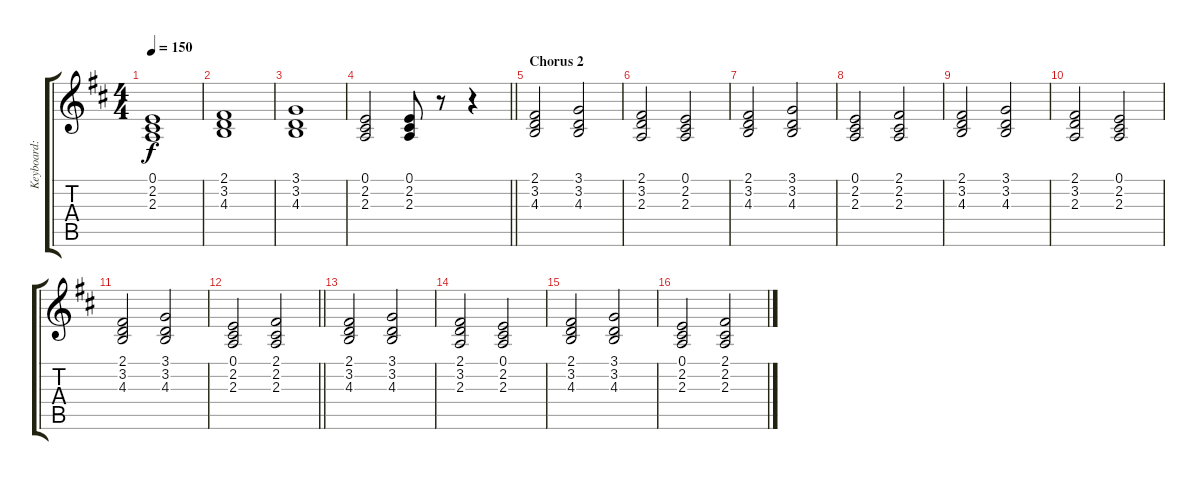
\track ("Keyboard: Tommie Johansson" "Keyboard: ") {instrument stringensemble1}
\staff {score tabs}
\tuning (E4 B3 G3 D3 A2 E2) {hide}
\ts (4 4)
\tempo 150
\clef g2
\ks d
(0.1 2.2 2.3).1{dy f} |
(2.1 3.2 4.3).1 |
(3.1 3.2 4.3).1 |
\barLineRight lightlight
(0.1 2.2 2.3).2 (0.1 2.2 2.3).8 r.8 r.4 |
\section ("" "Chorus 2")
(2.1 3.2 4.3).2 (3.1 3.2 4.3).2 |
(2.1 3.2 2.3).2 (0.1 2.2 2.3).2 |
(2.1 3.2 4.3).2 (3.1 3.2 4.3).2 |
(0.1 2.2 2.3).2 (2.1 2.2 2.3).2 |
(2.1 3.2 4.3).2 (3.1 3.2 4.3).2 |
(2.1 3.2 2.3).2 (0.1 2.2 2.3).2 |
(2.1 3.2 4.3).2 (3.1 3.2 4.3).2 |
\barLineRight lightlight
(0.1 2.2 2.3).2 (2.1 2.2 2.3).2 |
(2.1 3.2 4.3).2 (3.1 3.2 4.3).2 |
(2.1 3.2 2.3).2 (0.1 2.2 2.3).2 |
(2.1 3.2 4.3).2 (3.1 3.2 4.3).2 |
(0.1 2.2 2.3).2 (2.1 2.2 2.3).2
